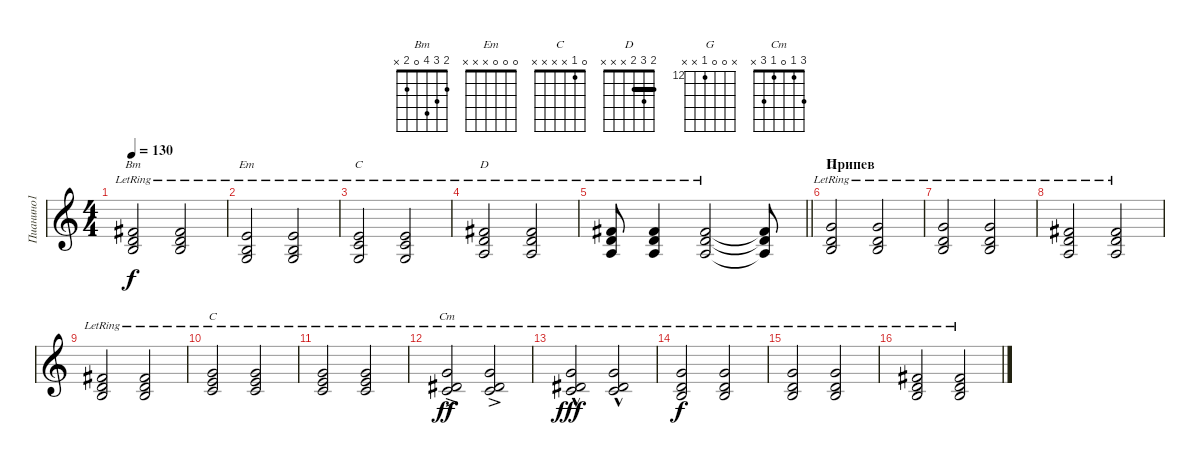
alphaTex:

\track ("Пианино1" "Пианино1") {instrument brightacousticpiano}
\staff {score}
\tuning (E4 B3 G3 D3 A2 E2) {hide}
\chord ("Bm" 2 3 4 0 2 x)
\chord ("Em" 0 0 0 x x x)
\chord ("C" 0 1 0 x x x)
\chord ("D" 2 3 2 x x x) {barre 2}
\chord ("G" x 0 0 12 x x) {firstfret 12}
\chord ("C" 0 1 x x x x)
\chord ("Cm" 3 1 0 1 3 x)
\ts (4 4)
\tempo 130
\clef g2
\ks c
(2.1{lr} 0.2{lr} 7.3{lr}).2{ch "Bm" dy f} (2.1{lr} 0.2{lr} 7.3{lr}).2 |
(0.1{lr} 0.2{lr} 0.3{lr}).2{ch "Em"} (0.1{lr} 0.2{lr} 0.3{lr}).2 |
(0.1{lr} 1.2{lr} 0.3{lr}).2{ch "C"} (0.1{lr} 1.2{lr} 0.3{lr}).2 |
(2.1{lr} 3.2{lr} 2.3{lr}).2{ch "D"} (2.1{lr} 3.2{lr} 2.3{lr}).2 |
\barLineRight lightlight
(2.1{lr} 3.2{lr} 2.3{lr}).8 (2.1{lr} 3.2{lr} 2.3{lr}).4 (2.1{lr} 3.2{lr} 2.3{lr}).2 (2.1{t} 3.2{t} 2.3{t}).8 |
\section ("" "Припев")
(3.1{lr} 0.2{lr} 12.4{lr}).2{ch "G"} (3.1{lr} 0.2{lr} 12.4{lr}).2 |
(3.1{lr} 0.2{lr} 12.4{lr}).2 (3.1{lr} 0.2{lr} 12.4{lr}).2 |
(2.1{lr} 3.2{lr} 2.3{lr}).2 (2.1{lr} 3.2{lr} 2.3{lr}).2 |
(2.1{lr} 0.2{lr} 7.3{lr}).2 (2.1{lr} 0.2{lr} 7.3{lr}).2 |
(0.1{lr} 1.2{lr} 12.3{lr}).2{ch "C"} (0.1{lr} 1.2{lr} 12.3{lr}).2 |
(0.1{lr} 1.2{lr} 12.3{lr}).2 (0.1{lr} 1.2{lr} 12.3{lr}).2 |
(1.2{lr} 12.3{lr} 13.4{ac lr}).2{ch "Cm" dy ff} (1.2{lr} 12.3{lr} 13.4{ac lr}).2 |
(1.2{lr} 12.3{lr} 13.4{hac lr}).2{dy fff} (1.2{lr} 12.3{lr} 13.4{hac lr}).2 |
(3.1{lr} 0.2{lr} 12.4{lr}).2{dy f} (3.1{lr} 0.2{lr} 12.4{lr}).2 |
(3.1{lr} 0.2{lr} 12.4{lr}).2 (3.1{lr} 0.2{lr} 12.4{lr}).2 |
(2.1{lr} 0.2{lr} 7.3{lr}).2 (2.1{lr} 0.2{lr} 7.3{lr}).2
